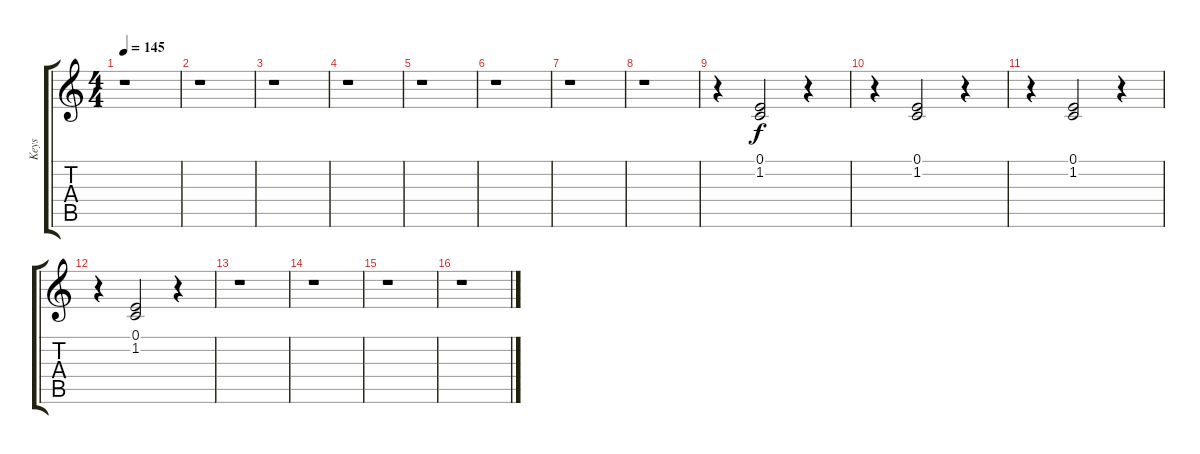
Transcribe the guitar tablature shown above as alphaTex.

\track ("Keys" "Keys") {instrument drawbarorgan}
\staff {score tabs}
\tuning (E4 B3 G3 D3 A2 E2) {hide}
\ts (4 4)
\tempo 145
\clef g2
\ks c
r.1{dy f} |
r.1 |
r.1 |
r.1 |
r.1 |
r.1 |
r.1 |
r.1 |
r.4{volume 8 instrument gunshot} (0.1 1.2).2 r.4 |
r.4 (0.1 1.2).2 r.4 |
r.4 (0.1 1.2).2 r.4 |
r.4 (0.1 1.2).2 r.4 |
r.1 |
r.1 |
r.1 |
r.1
